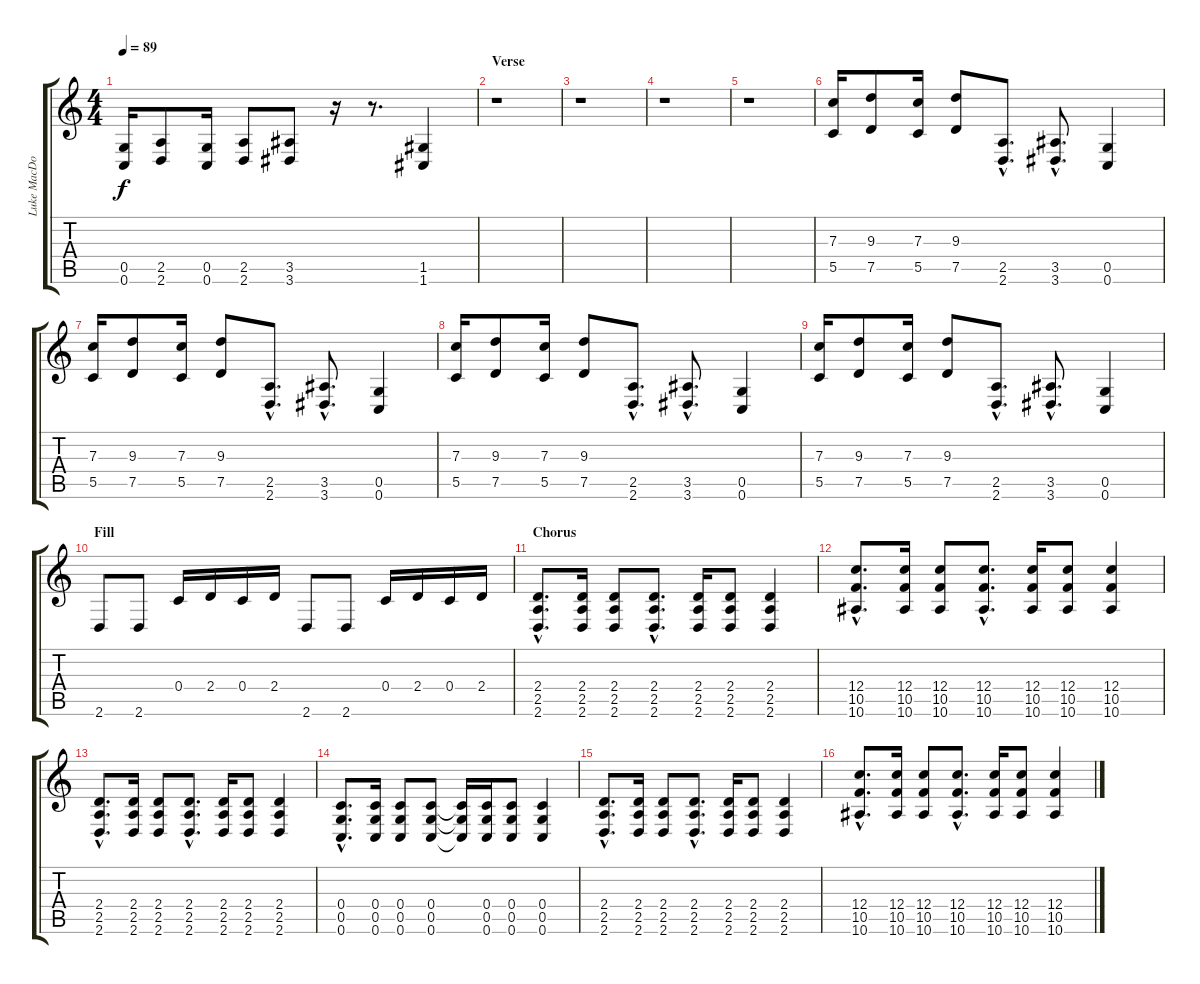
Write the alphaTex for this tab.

\track ("Luke MacDonald (guitar)" "Luke MacDo") {instrument distortionguitar}
\staff {score tabs}
\tuning (D4 A3 F3 C3 G2 C2) {hide}
\ts (4 4)
\tempo 89
\clef g2
\ks c
(0.5 0.6).16{dy f} (2.5 2.6).8 (0.5 0.6).16 (2.5 2.6).8 (3.5 3.6).8 r.16 r.8{d} (1.5 1.6).4 |
\section ("" "Verse")
r.1 |
r.1 |
r.1 |
r.1 |
(7.3 5.5).16 (9.3 7.5).8 (7.3 5.5).16 (9.3 7.5).8 (2.5{hac} 2.6{hac}).8{d} (3.5{hac} 3.6{hac}).8{d} (0.5 0.6).4 |
(7.3 5.5).16 (9.3 7.5).8 (7.3 5.5).16 (9.3 7.5).8 (2.5{hac} 2.6{hac}).8{d} (3.5{hac} 3.6{hac}).8{d} (0.5 0.6).4 |
(7.3 5.5).16 (9.3 7.5).8 (7.3 5.5).16 (9.3 7.5).8 (2.5{hac} 2.6{hac}).8{d} (3.5{hac} 3.6{hac}).8{d} (0.5 0.6).4 |
(7.3 5.5).16 (9.3 7.5).8 (7.3 5.5).16 (9.3 7.5).8 (2.5{hac} 2.6{hac}).8{d} (3.5{hac} 3.6{hac}).8{d} (0.5 0.6).4 |
\section ("" "Fill")
2.6.8 2.6.8 0.4.16 2.4.16 0.4.16 2.4.16 2.6.8 2.6.8 0.4.16 2.4.16 0.4.16 2.4.16 |
\section ("" "Chorus")
(2.4{hac} 2.5{hac} 2.6{hac}).8{d} (2.4 2.5 2.6).16 (2.4 2.5 2.6).8 (2.4{hac} 2.5{hac} 2.6{hac}).8{d} (2.4 2.5 2.6).16 (2.4 2.5 2.6).8 (2.4 2.5 2.6).4 |
(12.4{hac} 10.5{hac} 10.6{hac}).8{d} (12.4 10.5 10.6).16 (12.4 10.5 10.6).8 (12.4{hac} 10.5{hac} 10.6{hac}).8{d} (12.4 10.5 10.6).16 (12.4 10.5 10.6).8 (12.4 10.5 10.6).4 |
(2.4{hac} 2.5{hac} 2.6{hac}).8{d} (2.4 2.5 2.6).16 (2.4 2.5 2.6).8 (2.4{hac} 2.5{hac} 2.6{hac}).8{d} (2.4 2.5 2.6).16 (2.4 2.5 2.6).8 (2.4 2.5 2.6).4 |
(0.4{hac} 0.5{hac} 0.6{hac}).8{d} (0.4 0.5 0.6).16 (0.4 0.5 0.6).8 (0.4 0.5 0.6).8 (0.4{t} 0.5{t} 0.6{t}).16 (0.4 0.5 0.6).16 (0.4 0.5 0.6).8 (0.4 0.5 0.6).4 |
(2.4{hac} 2.5{hac} 2.6{hac}).8{d} (2.4 2.5 2.6).16 (2.4 2.5 2.6).8 (2.4{hac} 2.5{hac} 2.6{hac}).8{d} (2.4 2.5 2.6).16 (2.4 2.5 2.6).8 (2.4 2.5 2.6).4 |
(12.4{hac} 10.5{hac} 10.6{hac}).8{d} (12.4 10.5 10.6).16 (12.4 10.5 10.6).8 (12.4{hac} 10.5{hac} 10.6{hac}).8{d} (12.4 10.5 10.6).16 (12.4 10.5 10.6).8 (12.4 10.5 10.6).4
